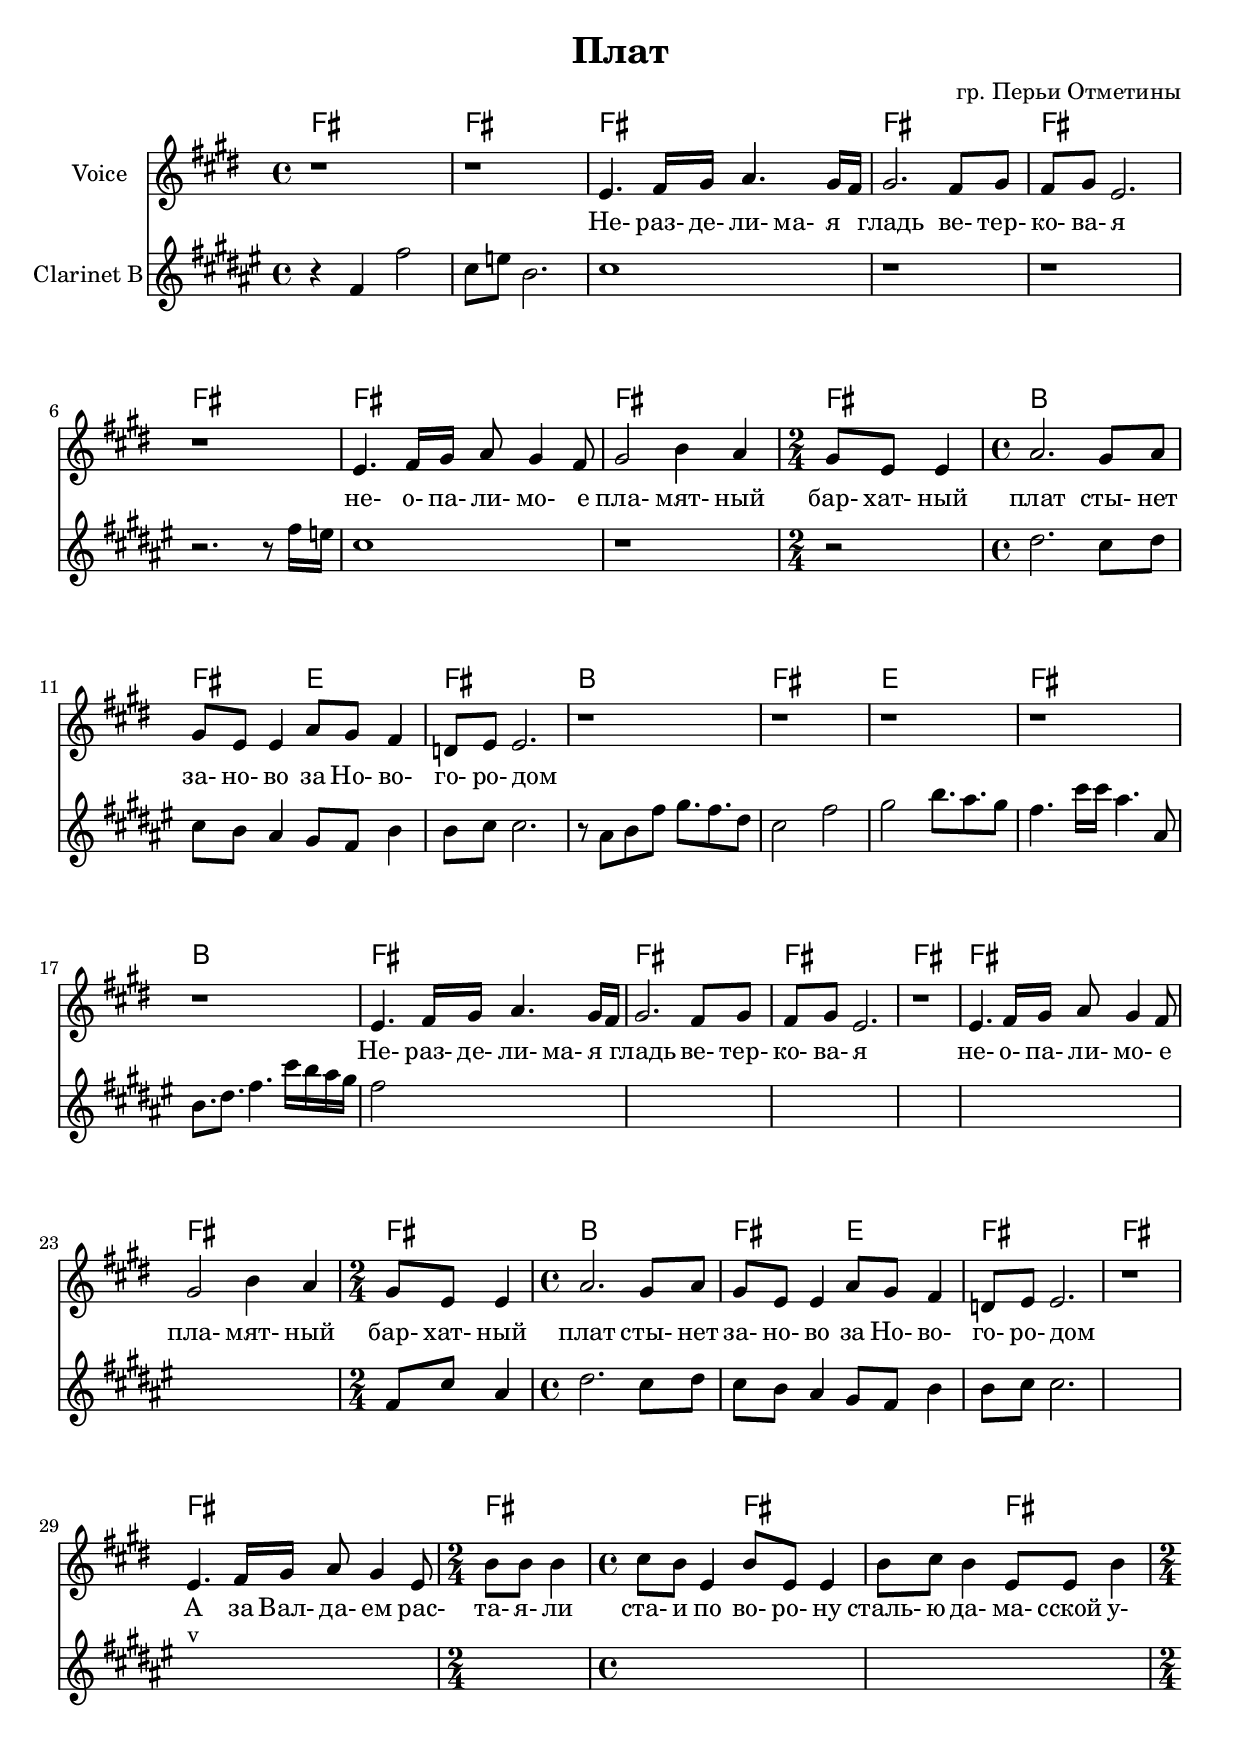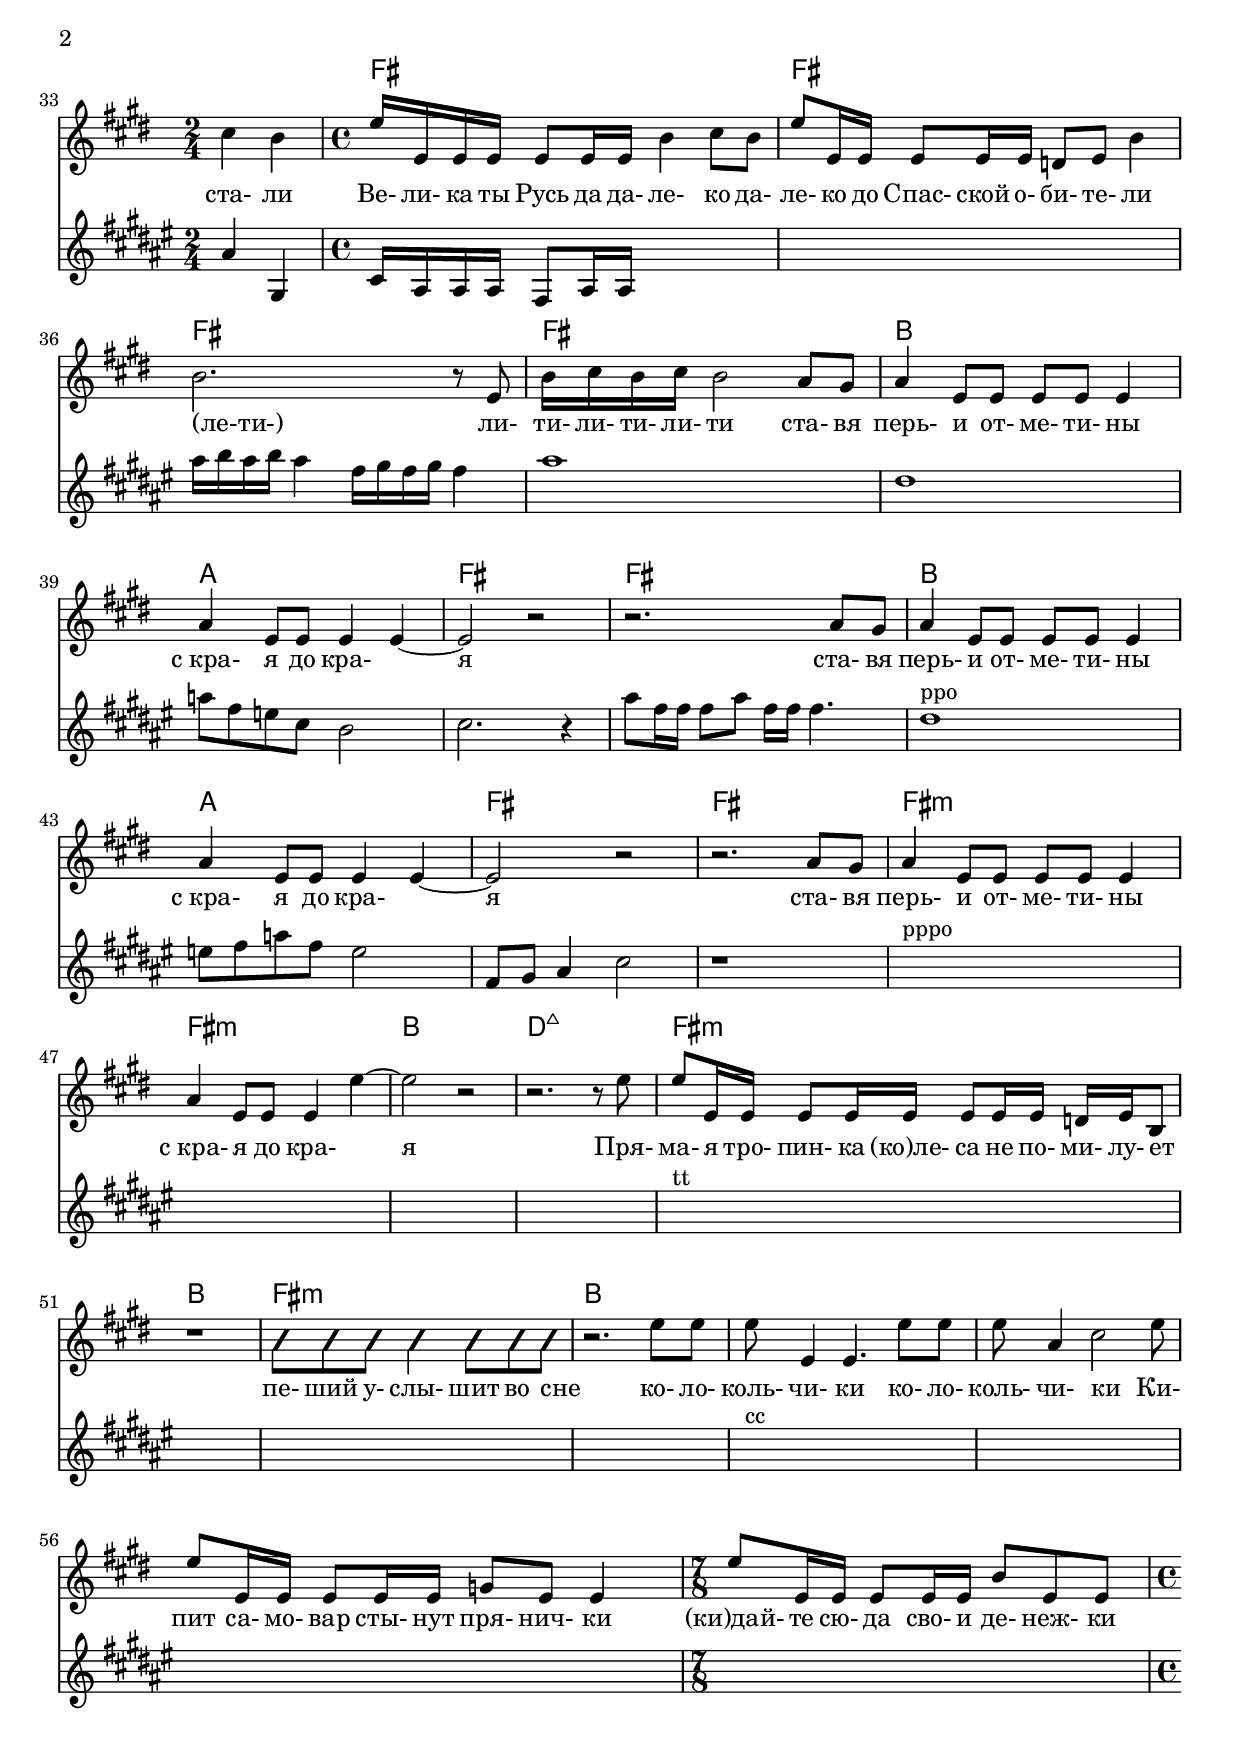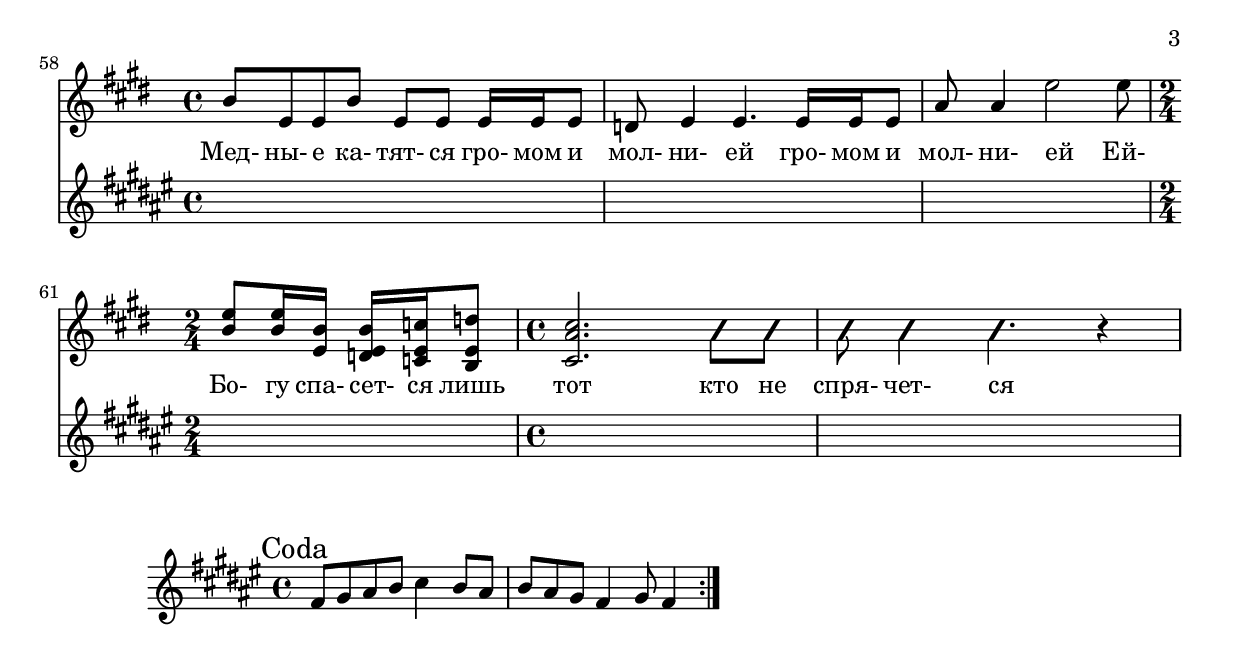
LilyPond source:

\version "2.16.2"

\header {
	title = "Плат"
	composer = "гр. Перьи Отметины"
}

﻿

HVerse = \chordmode{
	e1 e1
	
	e1 e1 e1 e1 
	e1 e1 e2 a1
	e2 d2 e1  
	
	a1 e1 d1 e1 a1
	
	e1 e1 e1 e1 
	e1 e1 e2 a1
	e2 d2 e1 e1 
	
	e1 e1 e1 e1
	e1 e1 e1 e1
	a1 g1 e1 e1
	a1 g1 e1 e1
	
	e1:m e1:m
	a1 c1:maj e1:m a1
	e1:m a1
}
LVerseI = \lyricmode{
	Не-4. раз-16 де- ли-8 ма-4 я8 | гладь2. ве-8 тер- | ко-8 ва- я2. | _1 |
	не-4. о-16 па- ли-8 мо-4 е8 | пла-2 мят-4 ный | бар-8 хат- ный4 | плат2. 
	сты-8 нет | за-8 но- во4 за8 Но- во-4 | го-8 ро- дом2. | _1 | _1 | _1 | _1 | _1 | 
	
	Не-4. раз-16 де- ли-8 ма-4 я8 | гладь2. ве-8 тер- | ко-8 ва- я2. | _1 |
	не-4. о-16 па- ли-8 мо-4 е8 | пла-2 мят-4 ный | бар-8 хат- ный4 | плат2. 
	сты-8 нет | за-8 но- во4 за8 Но- во-4 | го-8 ро- дом2. | _1 | 
	
	А4. за16 Вал- да-8 ем4 рас-8 | та-8 я- ли4 | ста-8 и по4  во-8 ро- ну4 | сталь-8 ю да-4  ма-8 сской у-4 | ста- ли |
	Ве-16 ли- ка ты Русь8 да16 да- ле-4 ко8 да- | ле-8 ко16 до Спас-8 ской16 о- би-8 те- ли4 |
	(ле-ти-)2. _8 ли-8 | ти-16 ли- ти- ли-  ти2  ста-8 вя8 | перь-4 и8 от- ме- ти- ны4 | "с кра-"4 я8 до кра-2 | я1 | _2. 
	ста-8 вя8 | перь-4 и8 от- ме- ти- ны4 | "с кра-"4 я8 до кра-2 | я1 |
	| _2. ста-8 вя8 | перь-4 и8 от- ме- ти- ны4 | "с кра-"4 я8 до кра-2 | я1 |
}
LVerseII = \lyricmode{
	_2. _8 Пря- | ма-8 я16 тро- пин-8 ка16 (ко)ле- са8 не16 по- ми-16 лу- ет8 | _1 |
	пе-8 ший у- слы-4 шит8 во8 сне8 | _2. ко-8 ло- | коль-8 чи-4 ки4. ко-8 ло- | коль-8 чи-4 ки8 _4.
	Ки-8 | пит8 са-16 мо- вар8 сты-16 нут пря-8 нич- ки4 | (ки)дай-8 те16 сю- да8 сво-16 и де-8 неж- ки |
	Мед-8 ны- е8 ка-8 тят- ся гро-16 мом и8 | мол-8 ни-4 ей4. гро-16 мом и8 | мол-8 ни-4 ей8 _4. 
	
	Ей-8 | Бо-8 гу16 спа- сет- ся лишь8 | тот2. кто8 не | спря-8 чет-4 ся4. _4 |
}
LVerse = {s1 s1 \LVerseI \LVerseII}
VVerse = {
	r1 | r1 |
	\relative c'{e4. fis16 gis a4. gis16 fis | gis2. fis8 gis | fis8 gis e2. | r1 |}
	\relative c'{e4. fis16 gis a8 gis4 fis8 | gis2 b4 a |  \time 2/4 gis8 e e4 | \time 4/4 a2. gis8 a | }
	\relative c''{gis8 e e4 a8 gis fis4 | d8 e e2. |}
	
	r1 | r1 | r1 | r1 | r1 |
	 
	\relative c'{e4. fis16 gis a4. gis16 fis | gis2. fis8 gis | fis8 gis e2. | r1 |}
	\relative c'{e4. fis16 gis a8 gis4 fis8 | gis2 b4 a |  \time 2/4 gis8 e e4 | \time 4/4 a2. gis8 a | }
	\relative c''{gis8 e e4 a8 gis fis4 | d8 e e2. |}
	r1 |
	 
	% а за Валдаем
	\relative c'{e4. fis16 gis a8 gis4 e8 | \time 2/4 b'8 b b4 | \time 4/4 cis8 b e,4  b'8 e, e4 | b'8 cis b4 e,8 e b'4 | \time 2/4 cis4 b | \time 4/4}
	\relative c''{e16 e, e e e8 e16 e b'4 cis8 b | e8 e,16 e e8 e16 e d8 e b'4 |}
	% лети...
	\relative c''{b2. r8 e,8 | b'16 cis b cis  b2  a8 gis8 | a4 e8 e e e e4 |}
	% с края
	\relative c''{ a4 e8 e e4 e4~ | e2 r | r2. }
	\relative c'' {a8 gis8 | a4 e8 e e e e4 | a4 e8 e e4 e4~ | e2 r | }
	\relative c'' {r2. a8 gis8 | a4 e8 e e e e4 | a4 e8 e e4 e'4~ | e2 r | }
	% прямая тропинка 
	\relative c''{ r2. r8 e | e8 e,16 e e8 e16 e e8 e16 e d16 e b8 | r1 | }
	% пеший услышит 
	\improvisationOn \relative c''{b8 b b b4 b8 b8 b8 | } \improvisationOff
	% колокольчики
	\relative c''{ r2. e8 e | e8 e,4 e4. e'8 e | e8 a,4 cis2 e8 |  }
	% кипит самовар
	\relative c''{ e8 e,16 e e8 e16 e g8 e e4 | \time 7/8 e'8 [e,16 e] e8 [e16 e] b'8 [e,8 e8] | \time 4/4}
	\relative c''{ b8 e, e8 b'8 e, e e16 e e8 | d8 e4 e4. e16 e e8 | a8 a4 e'2 e8 |}
	\time 2/4 <e'' b'>8 <e'' b'>16 <b' e'> <b' d' e'> <c'' e' c'> <d'' e' b>8 
	
	\time 4/4 | <cis'' a' cis'>2. 
	
	\improvisationOn \relative c''{
	b8 b | b8 b4 b4. r4 | 
	} \improvisationOff
}
ClVerse = {
	\relative c'{r4 e4 e'2 | b8 d a2. | b1 |}
	r1 |r1 | 
	\relative c''{r2. r8 e16 d | b1 | r1 | \time 2/4 r2 | \time 4/4}
	% плат
	\relative c''{cis2. b8 cis | b8 a gis4 fis8 e a4 | a8 b b2. | }
	\relative c''{r8 gis a e' fis8. e cis8 | b2 e | fis2 a8. gis fis8 | e4. b'16 b gis4. gis,8 | a8. cis e4. b'16 a gis fis | e2 s2 |}
	
	%неразделимая
	s1 s1 s1 
	%неопалимое
	s1 s1 
	\relative c'{\time 2/4 e8 b' gis4 | \time 4/4 }
	%плат
	\relative c''{cis2. b8 cis | b8 a gis4 fis8 e a4 | a8 b b2. | s1 |}
	
	% а за Валдаем
	s1^v\time 2/4 s2 \time 4/4 s1  s1 
	\relative c''{\time 2/4 gis4 fis, \time 4/4 |}
	% велика ты Русь
	\relative c'{b16 gis gis gis  e8 gis16 gis s2 |  s1 |}
	\relative c'''{gis16 a gis a gis4 e16 fis e fis e4 | gis1 | }
	% перьи отметины
	\relative c''{cis1 |}
	\relative c'''{ g8 e d b a2 | b2. r4 | }
	\relative c'''{gis8 e16 e e8 gis e16 e e4. |}
	
	% перьи отметины
	\relative c''{ cis1^ppo | d8 e g e d2 | e,8 fis gis4 b2 | r1 | }
	% перьи отметины
	s1^pppo s1 s1 s1 
	
	% прямая тропинка
	s1^tt s1
	% пеший
	s1 s1 
	%колокольчики
	s1^cc | s1 |
	
	% кипит
	s1 | \time 7/8 s2 s4. |\time 4/4
	% медные
	s1 | s1 | s1 |
	
	% ей
	\time 2/4 s2 | \time 4/4 s1 | s1 |
	
	
}

RiffCoda = {
	\mark Coda
	\repeat volta 2{
		\relative c'{e8 fis gis a b4  a8 gis | a8 gis fis e4 fis8 e4 | }
	}
}


<<
	\new ChordNames{\transpose bes c{
		\HVerse
	}}
	\new Staff {
		\clef treble
		\set Staff.instrumentName = "Voice"
		\time 4/4 \key e \major
		\VVerse
	}

	\new Lyrics{
		\LVerse
	}
	\new Staff{\transpose bes c'{
		\clef treble
		\set Staff.instrumentName = "Clarinet B"
		\time 4/4 \key e \major
		\ClVerse
	}}
>>  

<<
\new Staff{\transpose bes c'{
	\clef treble
	\time 4/4 \key e \major
	\RiffCoda
}}
>>
